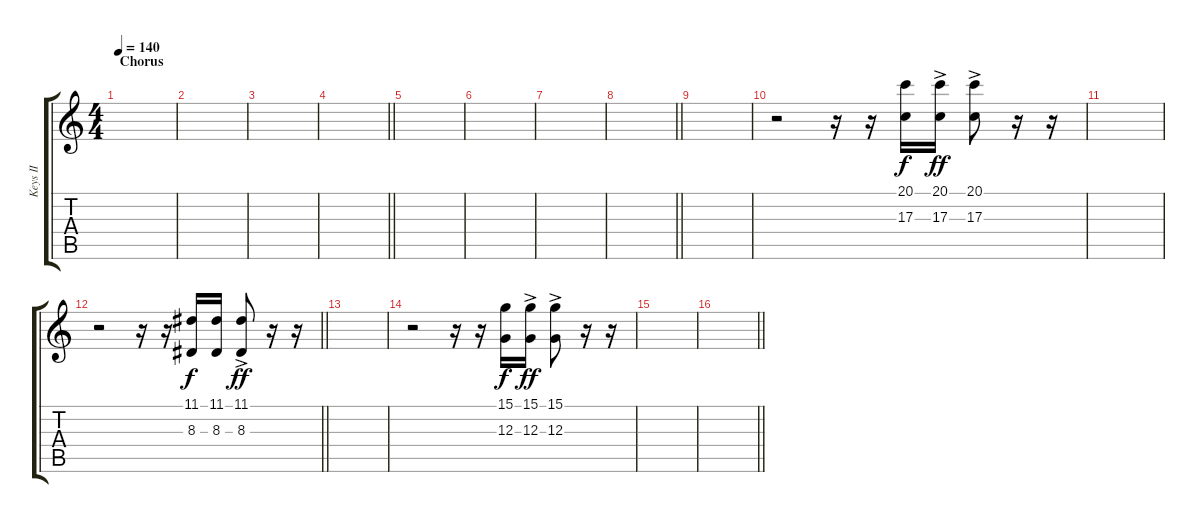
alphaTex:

\track ("Keys II" "Keys II") {instrument pad4choir}
\staff {score tabs}
\tuning (E4 B3 G3 D3 A2 E2) {hide}
\ts (4 4)
\section ("" "Chorus")
\tempo 140
\clef g2
\ks c
|
|
|
\barLineRight lightlight
|
\section ("" "")
|
|
|
\barLineRight lightlight
|
\section ("" "")
|
r.2{volume 10} r.16 r.16 (20.1 17.3).16 (20.1{ac} 17.3).16{dy ff} (20.1{ac} 17.3).8 r.16 r.16 |
|
\barLineRight lightlight
r.2 r.16 r.16 (11.1 8.3).16{dy f} (11.1 8.3).16 (11.1{ac} 8.3).8{dy ff} r.16 r.16 |
\section ("" "")
|
r.2 r.16 r.16 (15.1 12.3).16{dy f} (15.1{ac} 12.3).16{dy ff} (15.1{ac} 12.3).8 r.16 r.16 |
|
\barLineRight lightlight
